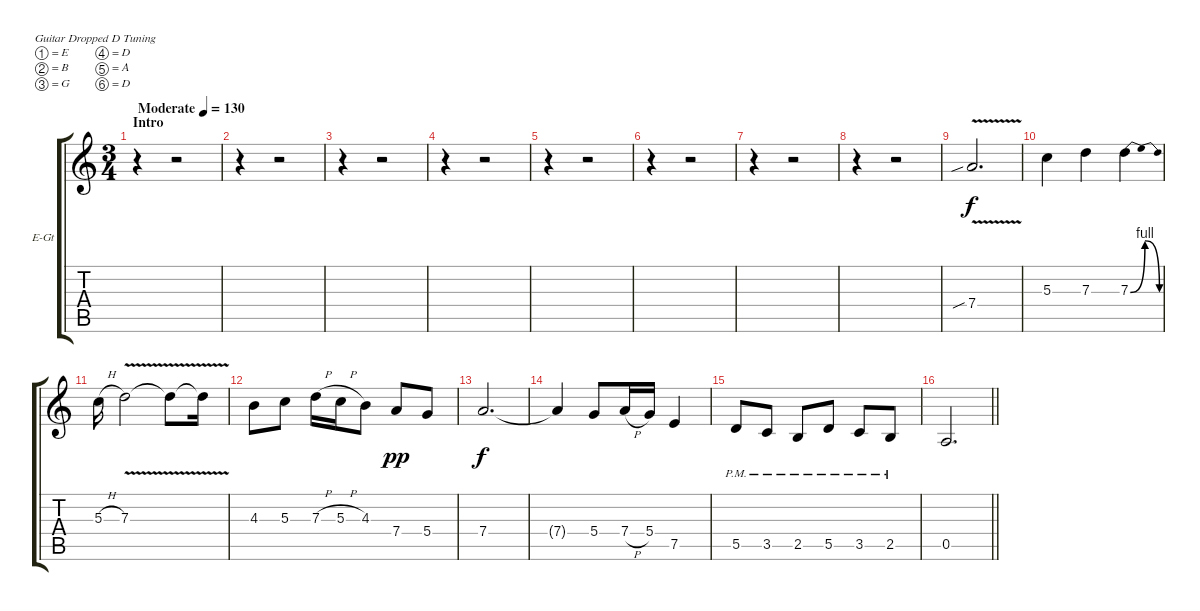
\bracketExtendMode groupsimilarinstruments
\firstSystemTrackNameOrientation horizontal
\otherSystemsTrackNameOrientation horizontal
\track ("Rythm Guitar" "E-Gt") {instrument distortionguitar}
\staff {score tabs}
\tuning (E4 B3 G3 D3 A2 D2)
\ts (3 4)
\beaming (8 2 2 2)
\section ("" "Intro")
\tempo (130 "Moderate")
\clef g2
\ks c
r.4{dy f instrument distortionguitar} r.2 |
r.4 r.2 |
r.4 r.2 |
r.4 r.2 |
r.4 r.2 |
r.4 r.2 |
r.4 r.2 |
r.4 r.2 |
7.4{v sib}.2{d} |
5.3.4 7.3.4 7.3{be (bendrelease 0 0 30 4 30 4 60 0)}.4 |
5.3{h}.16 7.3{v}.2 7.3{v t}.8 7.3{v t}.16 |
4.3.8 5.3.8 7.3{h}.16 5.3{h}.16 4.3.8 7.4.8{dy pp} 5.4.8 |
7.4.2{d dy f} |
7.4{t}.4 5.4.8 7.4{h}.16 5.4.16 7.5.4 |
5.5{pm}.8 3.5{pm}.8 2.5{pm}.8 5.5{pm}.8 3.5{pm}.8 2.5{pm}.8 |
\barLineRight lightlight
0.5.2{d}
